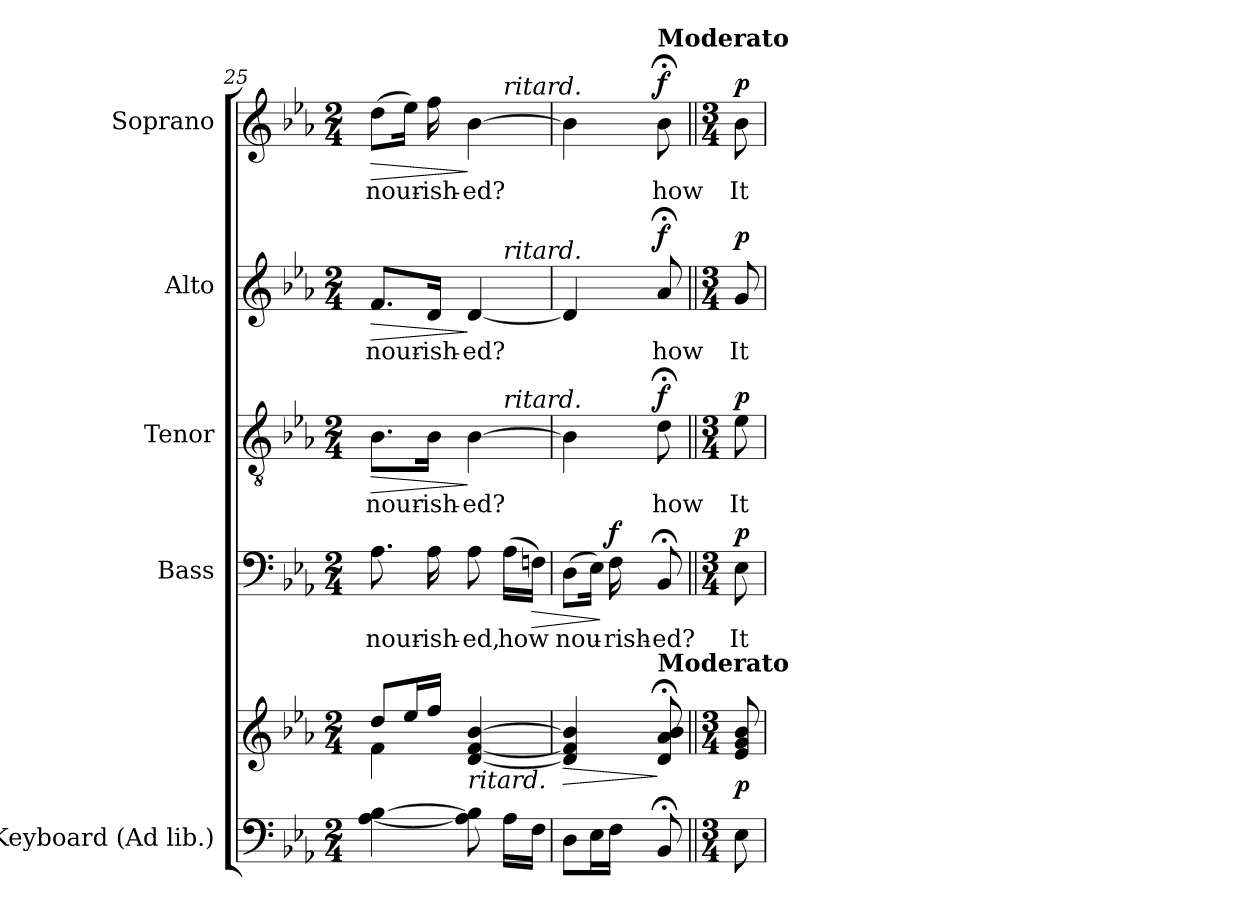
**kern	**kern	**dynam	**kern	**text	**dynam	**kern	**text	**dynam	**kern	**text	**dynam	**kern	**text	**dynam
*part5	*part5	*part5	*part4	*part4	*part4	*part3	*part3	*part3	*part2	*part2	*part2	*part1	*part1	*part1
*staff6	*staff5	*staff5/6	*staff4	*staff4	*staff4	*staff3	*staff3	*staff3	*staff2	*staff2	*staff2	*staff1	*staff1	*staff1
*I"Keyboard (Ad lib.)	*	*	*I"Bass	*	*	*I"Tenor	*	*	*I"Alto	*	*	*I"Soprano	*	*
*I'Kbd.	*	*	*I'B.	*	*	*I'T.	*	*	*I'A.	*	*	*I'S.	*	*
!!LO:PB:g=z
*clefF4	*clefG2	*	*clefF4	*	*	*clefGv2	*	*	*clefG2	*	*	*clefG2	*	*
*	*	*	*	*	*	*ITrd7c12	*	*	*	*	*	*	*	*
*k[b-e-a-]	*k[b-e-a-]	*	*k[b-e-a-]	*	*	*k[b-e-a-]	*	*	*k[b-e-a-]	*	*	*k[b-e-a-]	*	*
*E-:	*E-:	*	*E-:	*	*	*E-:	*	*	*E-:	*	*	*E-:	*	*
*M2/4	*M2/4	*	*M2/4	*	*	*M2/4	*	*	*M2/4	*	*	*M2/4	*	*
=25	=25	=25	=25	=25	=25	=25	=25	=25	=25	=25	=25	=25	=25	=25
*	*^	*	*	*	*	*	*	*	*	*	*	*	*	*
!	!	!	!	!	!LO:LY:b:color=#000000	!	!	!	!	!	!	!	!	!	!
!	!	!	!	!	!	!	!	!LO:LY:b:color=#000000	!LO:HP:b	!	!	!	!	!	!
!	!	!	!	!	!	!	!	!	!	!	!LO:LY:b:color=#000000	!LO:HP:b	!	!	!
!	!	!	!	!	!	!	!	!	!	!	!	!	!	!LO:LY:b:color=#000000	!LO:HP:b
*	*	*	*	*	*	*	*^	*	*	*^	*	*	*^	*	*
[4A-i\ [4B-i	8ddi/L	4fi\	.	8.A-i\	nour-	.	8.BB-i\L	4.ryy	nour-	>	8.fi/L	4.ryy	nour-	>	(8ddi\L	4.ryy	nour-	>
.	16ee-i/L	.	.	.	.	.	.	.	.	.	.	.	.	.	16ee-i\Jk)	.	.	.
!	!	!	!	!	!LO:LY:b:color=#000000	!	!	!	!	!	!	!	!	!	!	!	!	!
!	!	!	!	!	!	!	!	!	!LO:LY:b:color=#000000	!	!	!	!	!	!	!	!	!
!	!	!	!	!	!	!	!	!	!	!	!	!	!LO:LY:b:color=#000000	!	!	!	!	!
!	!	!	!	!	!	!	!	!	!	!	!	!	!	!	!	!	!LO:LY:b:color=#000000	!
.	16ffi/JJ	.	.	16A-i\	-ish-	.	16BB-i\Jk	.	-ish-	.	16di/Jk	.	-ish-	.	16ffi\	.	-ish-	.
!	!	!	!	!	!LO:LY:b:color=#000000	!	!	!	!	!	!	!	!	!	!	!	!	!
!	!	!	!	!	!	!	!	!	!LO:LY:b:color=#000000	!	!	!	!	!	!	!	!	!
!	!	!	!	!	!	!	!	!	!	!	!	!	!LO:LY:b:color=#000000	!	!	!	!	!
!	!LO:TX:b:i:t=ritard.	!	!	!	!	!	!	!	!	!	!	!	!	!	!	!	!	!
!	!	!	!	!	!	!	!	!	!	!	!	!	!	!	!	!	!LO:LY:b:color=#000000	!
8A-i\] 8B-i]	[4di/ [4fi [4b-i	4ryy	.	8A-i\	-ed,	.	[4BB-i\	.	-ed?	]	[4di/	.	-ed?	]	[4b-i\	.	-ed?	]
!	!	!	!	!	!	!	!	!	!	!	!	!	!	!	!	!LO:TX:a:i:t=ritard.	!	!
!	!	!	!	!	!	!	!	!	!	!	!	!LO:TX:a:i:t=ritard.	!	!	!	!	!	!
!	!	!	!	!	!	!	!	!LO:TX:a:i:t=ritard.	!	!	!	!	!	!	!	!	!	!
!	!	!	!	!	!LO:LY:b:color=#000000	!	!	!	!	!	!	!	!	!	!	!	!	!
16A-i\LL	.	.	.	(16A-i\LL	how	.	.	8ryy	.	.	.	8ryy	.	.	.	8ryy	.	.
!	!	!	!	!	!	!LO:HP:b	!	!	!	!	!	!	!	!	!	!	!	!
16Fi\JJ	.	.	.	16Fni\JJ)	.	>	.	.	.	.	.	.	.	.	.	.	.	.
*	*v	*v	*	*	*	*	*	*	*	*	*	*	*	*	*	*	*	*
=26	=26	=26	=26	=26	=26	=26	=26	=26	=26	=26	=26	=26	=26	=26	=26	=26	=26
!	!	!LO:HP:b	!	!	!	!	!	!	!	!	!	!	!	!	!	!	!
*	*	*	*	*	*	*v	*v	*	*	*	*	*	*	*v	*v	*	*
*	*	*	*	*	*	*	*	*	*v	*v	*	*	*	*	*
*	*	*	*	*	*	*^	*	*	*^	*	*	*^	*	*
!	!	!	!	!LO:LY:b:color=#000000	!	!	!	!	!	!	!	!	!	!	!	!	!
*	*	*	*	*	*	*v	*v	*	*	*	*	*	*	*v	*v	*	*
*	*	*	*	*	*	*	*	*	*v	*v	*	*	*	*	*
8Di\L	4di/] 4fi] 4b-i]	>	(8Di\L	nou-	.	4BB-i\]	.	.	4di/]	.	.	4b-i\]	.	.
16E-i\L	.	.	16E-i\Jk)	.	.	.	.	.	.	.	.	.	.	.
!	!	!	!	!LO:LY:b:color=#000000	!	!	!	!	!	!	!	!	!	!
16Fi\JJ	.	.	16Fi\	-rish-	] f	.	.	.	.	.	.	.	.	.
!	!	!	!	!LO:LY:b:color=#000000	!	!	!	!	!	!	!	!	!	!
!	!	!	!	!	!	!	!LO:LY:b:color=#000000	!	!	!	!	!	!	!
!	!	!	!	!	!	!	!	!	!	!LO:LY:b:color=#000000	!	!	!	!
*	*MM100	*	*	*	*	*	*	*	*	*	*	*MM100	*	*
!	!	!	!	!	!	!	!	!	!	!	!	!LO:TX:a:B:t=Moderato	!	!
!	!LO:TX:a:B:t=Moderato	!	!	!	!	!	!	!	!	!	!	!	!	!
!	!	!	!	!	!	!	!	!	!	!	!	!	!LO:LY:b:color=#000000	!
8BB-;i/	8di/; 8a-i; 8b-i;	]	8BB-;i/	-ed?	.	8D;i\	how	f	8a-;i/	how	f	8b-;i\	how	f
=27||	=27||	=27||	=27||	=27||	=27||	=27||	=27||	=27||	=27||	=27||	=27||	=27||	=27||	=27||
*M3/4	*M3/4	*	*M3/4	*	*	*M3/4	*	*	*M3/4	*	*	*M3/4	*	*
!	!	!	!	!LO:LY:b:color=#000000	!	!	!	!	!	!	!	!	!	!
!	!	!	!	!	!	!	!LO:LY:b:color=#000000	!	!	!	!	!	!	!
!	!	!	!	!	!	!	!	!	!	!LO:LY:b:color=#000000	!	!	!	!
!	!	!	!	!	!	!	!	!	!	!	!	!	!LO:LY:b:color=#000000	!
8E-i\	8e-i/ 8gi 8b-i	p	8E-i\	It	p	8E-i\	It	p	8gi/	It	p	8b-i\	It	p
=	=	=	=	=	=	=	=	=	=	=	=	=	=	=
*-	*-	*-	*-	*-	*-	*-	*-	*-	*-	*-	*-	*-	*-	*-
